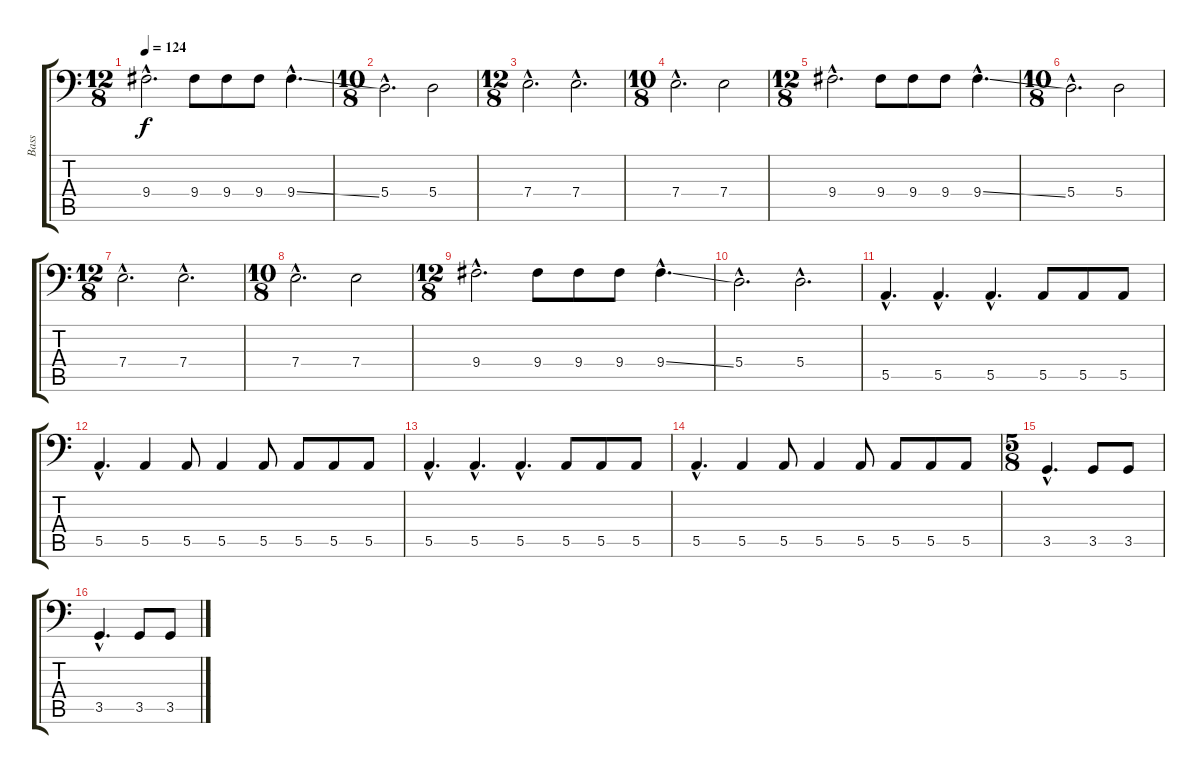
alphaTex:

\track ("Bass" "Bass") {instrument electricbasspick}
\staff {score tabs}
\tuning (C3 G2 D2 A1 E1 B0) {hide}
\ts (12 8)
\tempo 124
\clef f4
\ks c
9.4{hac}.2{d dy f} 9.4.8 9.4.8 9.4.8 9.4{ss hac}.4{d} |
\ts (10 8)
5.4{hac}.2{d} 5.4.2 |
\ts (12 8)
7.4{hac}.2{d} 7.4{hac}.2{d} |
\ts (10 8)
7.4{hac}.2{d} 7.4.2 |
\ts (12 8)
9.4{hac}.2{d} 9.4.8 9.4.8 9.4.8 9.4{ss hac}.4{d} |
\ts (10 8)
5.4{hac}.2{d} 5.4.2 |
\ts (12 8)
7.4{hac}.2{d} 7.4{hac}.2{d} |
\ts (10 8)
7.4{hac}.2{d} 7.4.2 |
\ts (12 8)
9.4{hac}.2{d} 9.4.8 9.4.8 9.4.8 9.4{ss hac}.4{d} |
5.4{hac}.2{d} 5.4{hac}.2{d} |
5.5{hac}.4{d} 5.5{hac}.4{d} 5.5{hac}.4{d} 5.5.8 5.5.8 5.5.8 |
5.5{hac}.4{d} 5.5.4 5.5.8 5.5.4 5.5.8 5.5.8 5.5.8 5.5.8 |
5.5{hac}.4{d} 5.5{hac}.4{d} 5.5{hac}.4{d} 5.5.8 5.5.8 5.5.8 |
5.5{hac}.4{d} 5.5.4 5.5.8 5.5.4 5.5.8 5.5.8 5.5.8 5.5.8 |
\ts (5 8)
3.5{hac}.4{d} 3.5.8 3.5.8 |
3.5{hac}.4{d} 3.5.8 3.5.8
